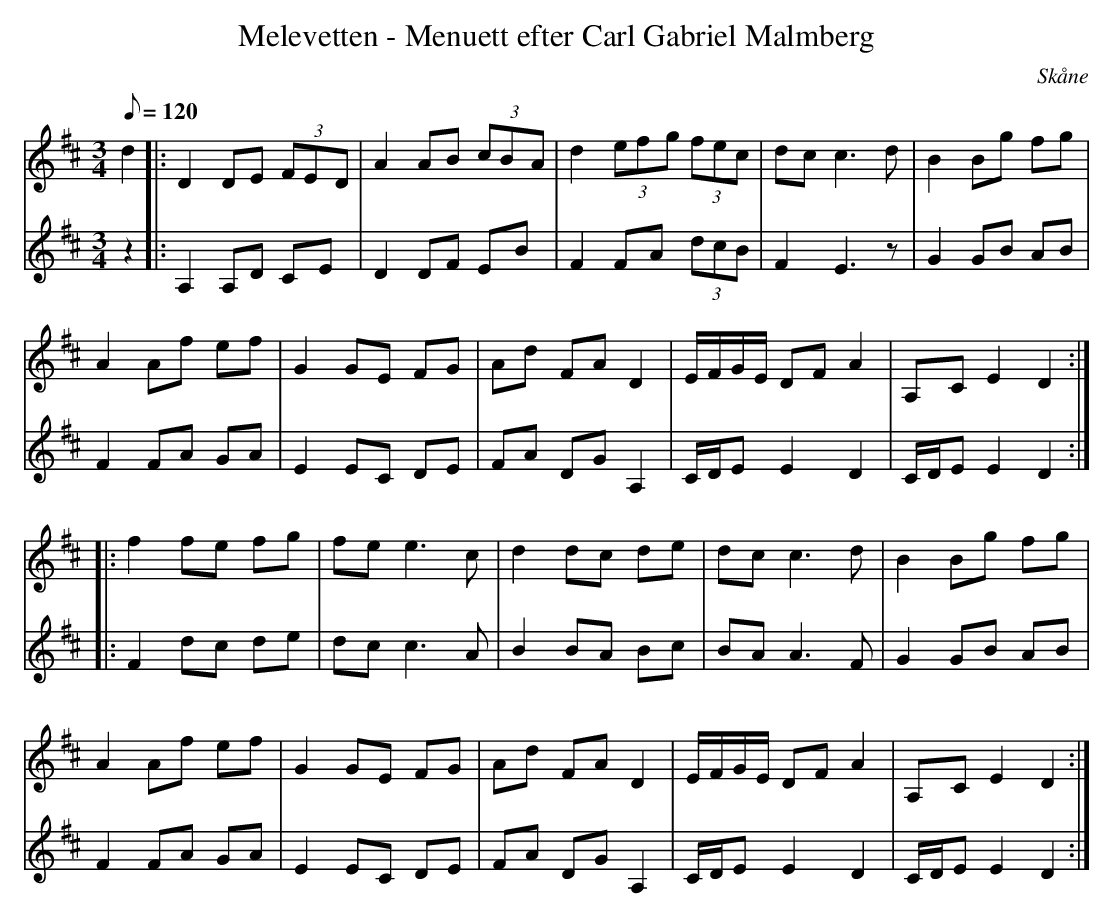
X:1
T:Melevetten - Menuett efter Carl Gabriel Malmberg
M:3/4
L:1/8
O:Skåne
Q:120
K:D
V:1
d2 |: D2 DE (3FED | A2 AB (3cBA | d2 (3efg (3fec | dc c3 d | B2 Bg fg |
 A2 Af ef | G2 GE FG | Ad FA D2 | E/2F/2G/2E/2 DF A2 | A,C E2 D2 ::
f2 fe fg | fe e3 c | d2 dc de | dc c3 d | B2 Bg fg |
 A2 Af ef | G2 GE FG | Ad FA D2 | E/2F/2G/2E/2 DF A2 | A,C E2 D2 :|
V:2
z2 |: A,2 A,D CE | D2 DF EB | F2 FA (3dcB | F2 E3 z | G2 GB AB |
 F2 FA GA | E2 EC DE | FA DG A,2 | C/2D/2E E2 D2 | C/2D/2E E2 D2 ::
F2 dc de | dc c3 A | B2 BA Bc | BA A3 F |G2 GB AB |
 F2 FA GA | E2 EC DE | FA DG A,2 | C/2D/2E E2 D2 | C/2D/2E E2 D2 :|
